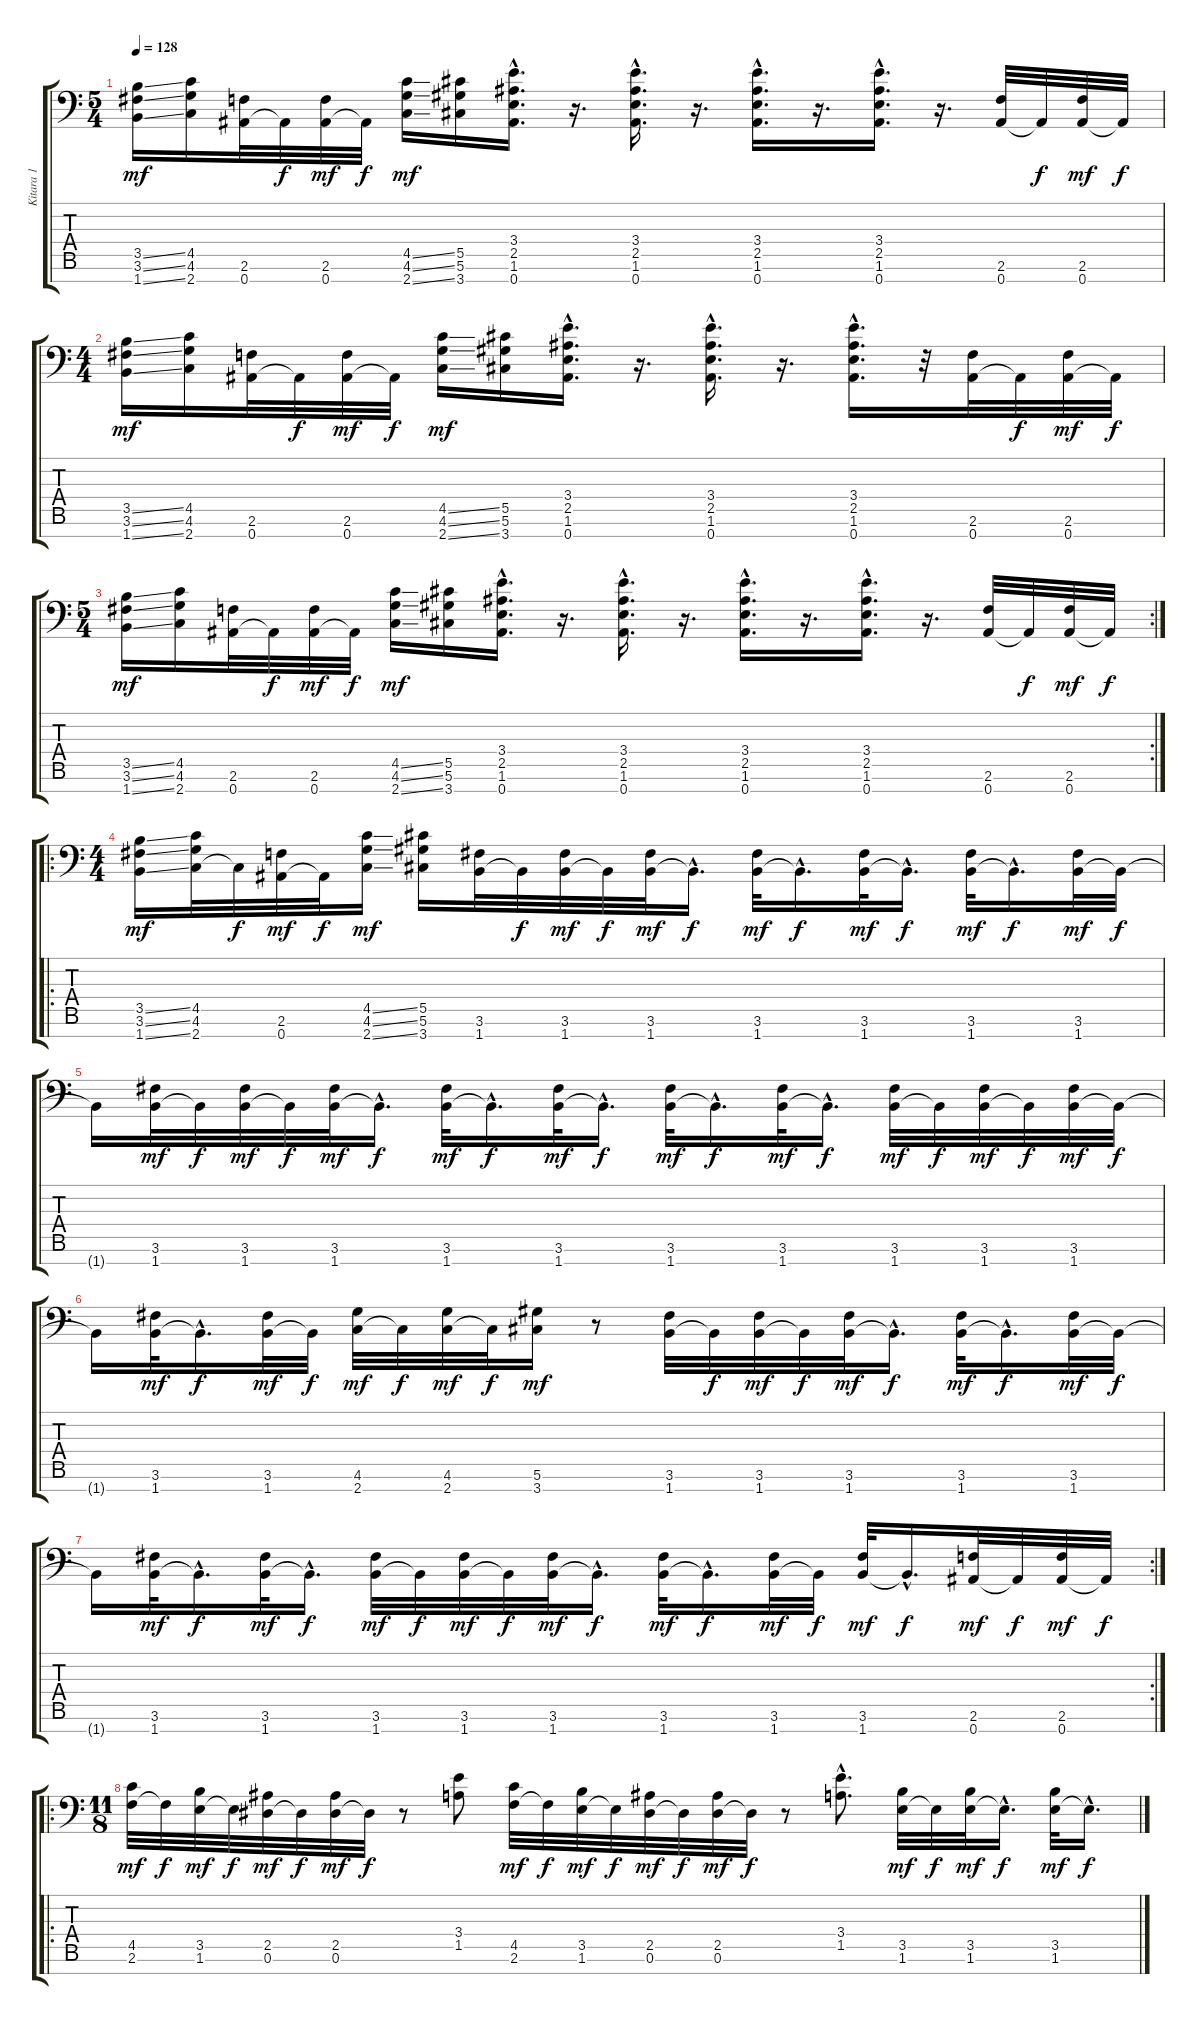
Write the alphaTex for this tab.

\track ("Kitara 1" "Kitara 1") {instrument distortionguitar}
\staff {score tabs}
\tuning (Eb4 Bb3 Gb3 Db3 Ab2 Eb2 Bb1) {hide}
\ts (5 4)
\tempo 128
\clef f4
\ks c
(3.5{ss} 3.6{ss} 1.7{ss}).16{dy mf} (4.5 4.6 2.7).16 (2.6 0.7).32 0.7{t}.32{dy f} (2.6 0.7).32{dy mf} 0.7{t}.32{dy f} (4.5{ss} 4.6{ss} 2.7{ss}).16{dy mf} (5.5 5.6 3.7).16 (3.4{hac} 2.5{hac} 1.6{hac} 0.7{hac}).16{d} r.16{d} (3.4{hac} 2.5{hac} 1.6{hac} 0.7{hac}).16{d} r.16{d} (3.4{hac} 2.5{hac} 1.6{hac} 0.7{hac}).16{d} r.16{d} (3.4{hac} 2.5{hac} 1.6{hac} 0.7{hac}).16{d} r.16{d} (2.6 0.7).32 0.7{t}.32{dy f} (2.6 0.7).32{dy mf} 0.7{t}.32{dy f} |
\ts (4 4)
(3.5{ss} 3.6{ss} 1.7{ss}).16{dy mf} (4.5 4.6 2.7).16 (2.6 0.7).32 0.7{t}.32{dy f} (2.6 0.7).32{dy mf} 0.7{t}.32{dy f} (4.5{ss} 4.6{ss} 2.7{ss}).16{dy mf} (5.5 5.6 3.7).16 (3.4{hac} 2.5{hac} 1.6{hac} 0.7{hac}).16{d} r.16{d} (3.4{hac} 2.5{hac} 1.6{hac} 0.7{hac}).16{d} r.16{d} (3.4{hac} 2.5{hac} 1.6{hac} 0.7{hac}).16{d} r.32 (2.6 0.7).32 0.7{t}.32{dy f} (2.6 0.7).32{dy mf} 0.7{t}.32{dy f} |
\rc 2
\ts (5 4)
(3.5{ss} 3.6{ss} 1.7{ss}).16{dy mf} (4.5 4.6 2.7).16 (2.6 0.7).32 0.7{t}.32{dy f} (2.6 0.7).32{dy mf} 0.7{t}.32{dy f} (4.5{ss} 4.6{ss} 2.7{ss}).16{dy mf} (5.5 5.6 3.7).16 (3.4{hac} 2.5{hac} 1.6{hac} 0.7{hac}).16{d} r.16{d} (3.4{hac} 2.5{hac} 1.6{hac} 0.7{hac}).16{d} r.16{d} (3.4{hac} 2.5{hac} 1.6{hac} 0.7{hac}).16{d} r.16{d} (3.4{hac} 2.5{hac} 1.6{hac} 0.7{hac}).16{d} r.16{d} (2.6 0.7).32 0.7{t}.32{dy f} (2.6 0.7).32{dy mf} 0.7{t}.32{dy f} |
\ro
\ts (4 4)
(3.5{ss} 3.6{ss} 1.7{ss}).16{dy mf} (4.5 4.6 2.7).32 2.7{t}.32{dy f} (2.6 0.7).32{dy mf} 0.7{t}.32{dy f} (4.5{ss} 4.6{ss} 2.7{ss}).16{dy mf} (5.5 5.6 3.7).16 (3.6 1.7).32 1.7{t}.32{dy f} (3.6 1.7).32{dy mf} 1.7{t}.32{dy f} (3.6 1.7).32{dy mf} 1.7{hac t}.16{d dy f} (3.6 1.7).32{dy mf} 1.7{hac t}.16{d dy f} (3.6 1.7).32{dy mf} 1.7{hac t}.16{d dy f} (3.6 1.7).32{dy mf} 1.7{hac t}.16{d dy f} (3.6 1.7).32{dy mf} 1.7{t}.32{dy f} |
1.7{t}.16 (3.6 1.7).32{dy mf} 1.7{t}.32{dy f} (3.6 1.7).32{dy mf} 1.7{t}.32{dy f} (3.6 1.7).32{dy mf} 1.7{hac t}.16{d dy f} (3.6 1.7).32{dy mf} 1.7{hac t}.16{d dy f} (3.6 1.7).32{dy mf} 1.7{hac t}.16{d dy f} (3.6 1.7).32{dy mf} 1.7{hac t}.16{d dy f} (3.6 1.7).32{dy mf} 1.7{hac t}.16{d dy f} (3.6 1.7).32{dy mf} 1.7{t}.32{dy f} (3.6 1.7).32{dy mf} 1.7{t}.32{dy f} (3.6 1.7).32{dy mf} 1.7{t}.32{dy f} |
1.7{t}.16 (3.6 1.7).32{dy mf} 1.7{hac t}.16{d dy f} (3.6 1.7).32{dy mf} 1.7{t}.32{dy f} (4.6 2.7).32{dy mf} 2.7{t}.32{dy f} (4.6 2.7).32{dy mf} 2.7{t}.32{dy f} (5.6 3.7).16{dy mf} r.8 (3.6 1.7).32 1.7{t}.32{dy f} (3.6 1.7).32{dy mf} 1.7{t}.32{dy f} (3.6 1.7).32{dy mf} 1.7{hac t}.16{d dy f} (3.6 1.7).32{dy mf} 1.7{hac t}.16{d dy f} (3.6 1.7).32{dy mf} 1.7{t}.32{dy f} |
\rc 2
1.7{t}.16 (3.6 1.7).32{dy mf} 1.7{hac t}.16{d dy f} (3.6 1.7).32{dy mf} 1.7{hac t}.16{d dy f} (3.6 1.7).32{dy mf} 1.7{t}.32{dy f} (3.6 1.7).32{dy mf} 1.7{t}.32{dy f} (3.6 1.7).32{dy mf} 1.7{hac t}.16{d dy f} (3.6 1.7).32{dy mf} 1.7{hac t}.16{d dy f} (3.6 1.7).32{dy mf} 1.7{t}.32{dy f} (3.6 1.7).32{dy mf} 1.7{hac t}.16{d dy f} (2.6 0.7).32{dy mf} 0.7{t}.32{dy f} (2.6 0.7).32{dy mf} 0.7{t}.32{dy f} |
\ro
\ts (11 8)
(4.5 2.6).32{dy mf} 2.6{t}.32{dy f} (3.5 1.6).32{dy mf} 1.6{t}.32{dy f} (2.5 0.6).32{dy mf} 0.6{t}.32{dy f} (2.5 0.6).32{dy mf} 0.6{t}.32{dy f} r.8 (3.4 1.5).8 (4.5 2.6).32{dy mf} 2.6{t}.32{dy f} (3.5 1.6).32{dy mf} 1.6{t}.32{dy f} (2.5 0.6).32{dy mf} 0.6{t}.32{dy f} (2.5 0.6).32{dy mf} 0.6{t}.32{dy f} r.8 (3.4{hac} 1.5{hac}).8{d} (3.5 1.6).32{dy mf} 1.6{t}.32{dy f} (3.5 1.6).32{dy mf} 1.6{hac t}.16{d dy f} (3.5 1.6).32{dy mf} 1.6{hac t}.16{d dy f}
